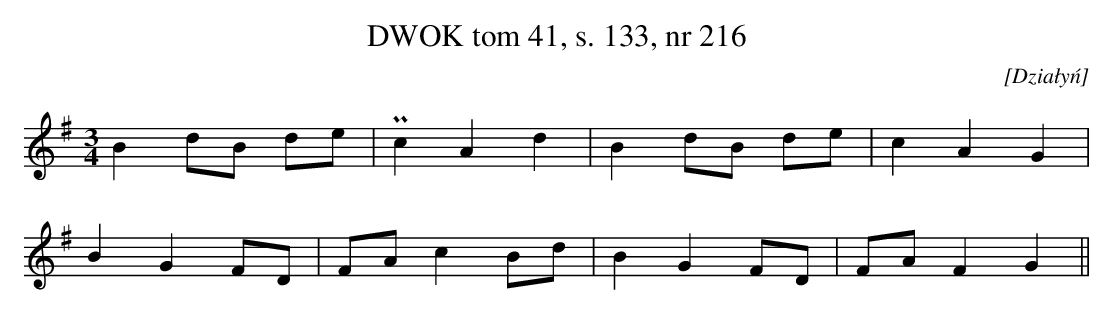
X:1
T:DWOK tom 41, s. 133, nr 216
O:[Działyń]
L:1/16
M:3/4
K:G
B4 d2B2 d2e2|Pc4 A4 d4|B4 d2B2 d2e2|c4 A4 G4|
B4 G4 F2D2|F2A2 c4 B2d2|B4 G4 F2D2|F2A2 F4 G4||
